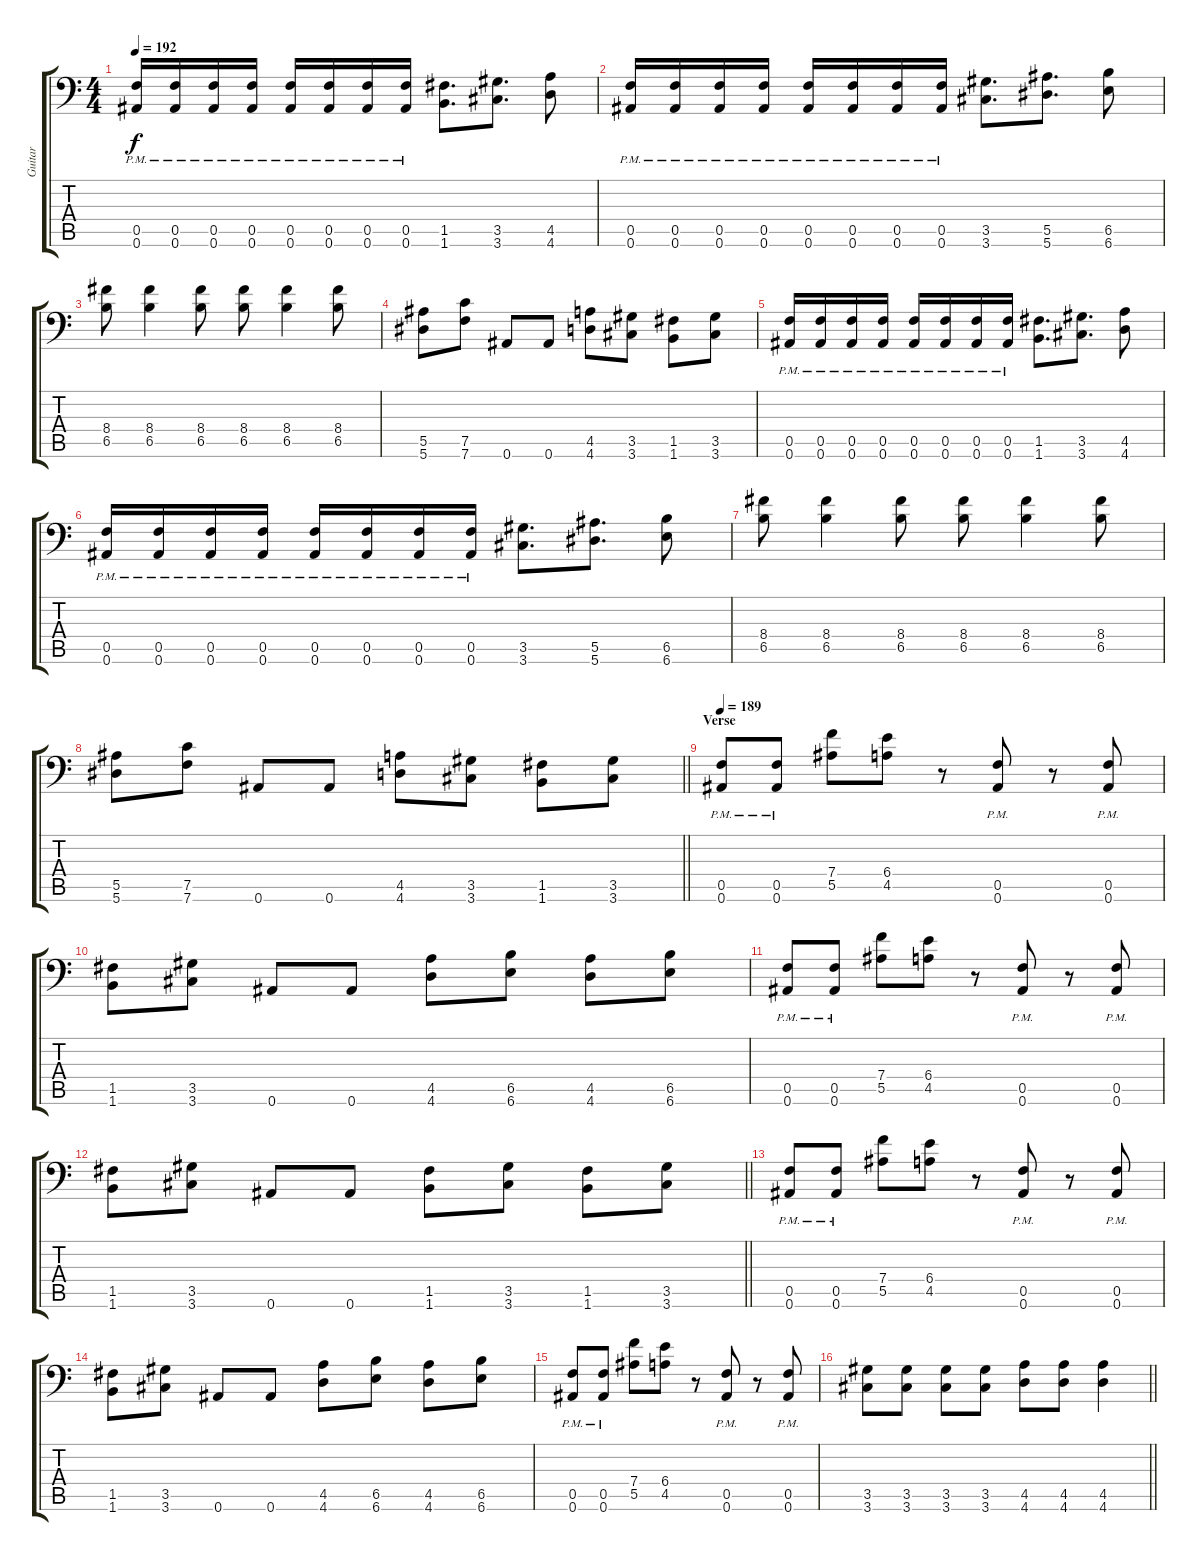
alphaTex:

\track ("Guitar" "Guitar") {instrument distortionguitar}
\staff {score tabs}
\tuning (C4 G3 Eb3 Bb2 F2 Bb1) {hide}
\ts (4 4)
\tempo 192
\clef f4
\ks c
(0.5{pm} 0.6{pm}).16{dy f} (0.5{pm} 0.6{pm}).16 (0.5{pm} 0.6{pm}).16 (0.5{pm} 0.6{pm}).16 (0.5{pm} 0.6{pm}).16 (0.5{pm} 0.6{pm}).16 (0.5{pm} 0.6{pm}).16 (0.5{pm} 0.6{pm}).16 (1.5 1.6).8{d} (3.5 3.6).8{d} (4.5 4.6).8 |
(0.5{pm} 0.6{pm}).16 (0.5{pm} 0.6{pm}).16 (0.5{pm} 0.6{pm}).16 (0.5{pm} 0.6{pm}).16 (0.5{pm} 0.6{pm}).16 (0.5{pm} 0.6{pm}).16 (0.5{pm} 0.6{pm}).16 (0.5{pm} 0.6{pm}).16 (3.5 3.6).8{d} (5.5 5.6).8{d} (6.5 6.6).8 |
(8.4 6.5).8 (8.4 6.5).4 (8.4 6.5).8 (8.4 6.5).8 (8.4 6.5).4 (8.4 6.5).8 |
(5.5 5.6).8 (7.5 7.6).8 0.6.8 0.6.8 (4.5 4.6).8 (3.5 3.6).8 (1.5 1.6).8 (3.5 3.6).8 |
(0.5{pm} 0.6{pm}).16 (0.5{pm} 0.6{pm}).16 (0.5{pm} 0.6{pm}).16 (0.5{pm} 0.6{pm}).16 (0.5{pm} 0.6{pm}).16 (0.5{pm} 0.6{pm}).16 (0.5{pm} 0.6{pm}).16 (0.5{pm} 0.6{pm}).16 (1.5 1.6).8{d} (3.5 3.6).8{d} (4.5 4.6).8 |
(0.5{pm} 0.6{pm}).16 (0.5{pm} 0.6{pm}).16 (0.5{pm} 0.6{pm}).16 (0.5{pm} 0.6{pm}).16 (0.5{pm} 0.6{pm}).16 (0.5{pm} 0.6{pm}).16 (0.5{pm} 0.6{pm}).16 (0.5{pm} 0.6{pm}).16 (3.5 3.6).8{d} (5.5 5.6).8{d} (6.5 6.6).8 |
(8.4 6.5).8 (8.4 6.5).4 (8.4 6.5).8 (8.4 6.5).8 (8.4 6.5).4 (8.4 6.5).8 |
\barLineRight lightlight
(5.5 5.6).8 (7.5 7.6).8 0.6.8 0.6.8 (4.5 4.6).8 (3.5 3.6).8 (1.5 1.6).8 (3.5 3.6).8 |
\section ("" "Verse")
\tempo 189
(0.5{pm} 0.6{pm}).8 (0.5{pm} 0.6{pm}).8 (7.4 5.5).8 (6.4 4.5).8 r.8 (0.5{pm} 0.6{pm}).8 r.8 (0.5{pm} 0.6{pm}).8 |
(1.5 1.6).8 (3.5 3.6).8 0.6.8 0.6.8 (4.5 4.6).8 (6.5 6.6).8 (4.5 4.6).8 (6.5 6.6).8 |
(0.5{pm} 0.6{pm}).8 (0.5{pm} 0.6{pm}).8 (7.4 5.5).8 (6.4 4.5).8 r.8 (0.5{pm} 0.6{pm}).8 r.8 (0.5{pm} 0.6{pm}).8 |
\barLineRight lightlight
(1.5 1.6).8 (3.5 3.6).8 0.6.8 0.6.8 (1.5 1.6).8 (3.5 3.6).8 (1.5 1.6).8 (3.5 3.6).8 |
(0.5{pm} 0.6{pm}).8 (0.5{pm} 0.6{pm}).8 (7.4 5.5).8 (6.4 4.5).8 r.8 (0.5{pm} 0.6{pm}).8 r.8 (0.5{pm} 0.6{pm}).8 |
(1.5 1.6).8 (3.5 3.6).8 0.6.8 0.6.8 (4.5 4.6).8 (6.5 6.6).8 (4.5 4.6).8 (6.5 6.6).8 |
(0.5{pm} 0.6{pm}).8 (0.5{pm} 0.6{pm}).8 (7.4 5.5).8 (6.4 4.5).8 r.8 (0.5{pm} 0.6{pm}).8 r.8 (0.5{pm} 0.6{pm}).8 |
\barLineRight lightlight
(3.5 3.6).8 (3.5 3.6).8 (3.5 3.6).8 (3.5 3.6).8 (4.5 4.6).8 (4.5 4.6).8 (4.5 4.6).4
